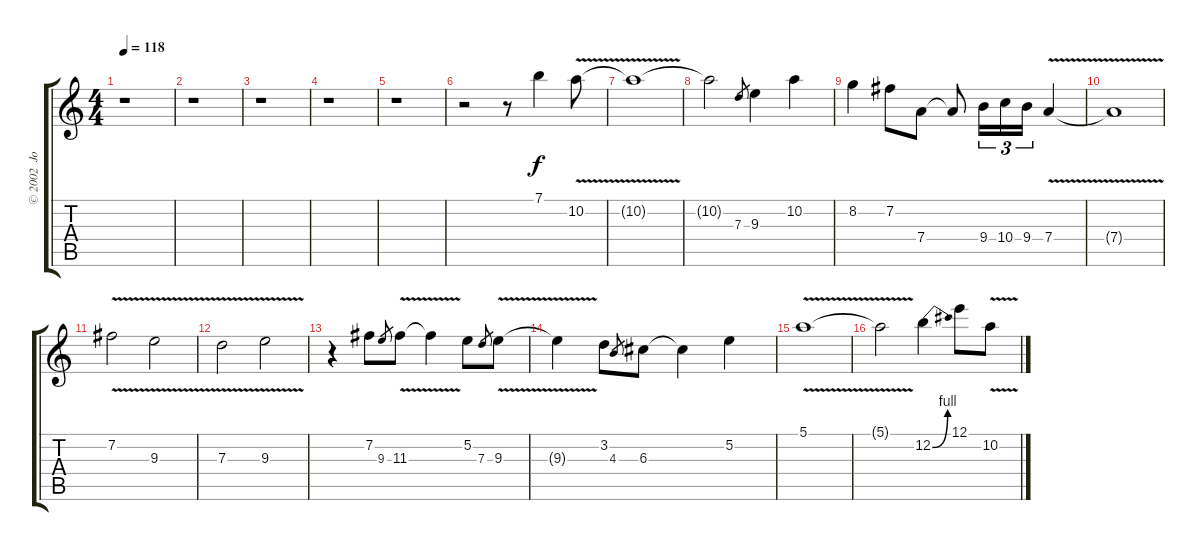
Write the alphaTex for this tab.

\track ("© 2002  John Taylor" "© 2002  Jo") {instrument overdrivenguitar}
\staff {score tabs}
\tuning (E4 B3 G3 D3 A2 E2) {hide}
\ts (4 4)
\tempo 118
\clef g2
\ks c
r.1{dy f} |
r.1 |
r.1 |
r.1 |
r.1 |
r.2{volume 15 instrument lead2sawtooth} r.8 7.1.4 10.2{v}.8 |
10.2{t}.1 |
10.2{t}.2 7.3.8{gr} 9.3.4 10.2.4 |
8.2.4 7.2.8 7.4.8 7.4{t}.8 9.4.16{tu (3 2)} 10.4.16{tu (3 2)} 9.4.16{tu (3 2)} 7.4{v}.4 |
7.4{t}.1 |
7.2{v}.2 9.3{v}.2 |
7.3{v}.2 9.3{v}.2 |
r.4 7.2.8 9.3.8{gr} 11.3{v}.8 11.3{t}.4 5.2.8 7.3.8{gr} 9.3{v}.8 |
9.3{t}.4 3.2.8 4.3.8{gr} 6.3.8 6.3{t}.4 5.2.4 |
5.1{v}.1 |
5.1{t}.2 12.2{be (bend 0 0 60 4)}.4 12.1.8 10.2{v}.8
